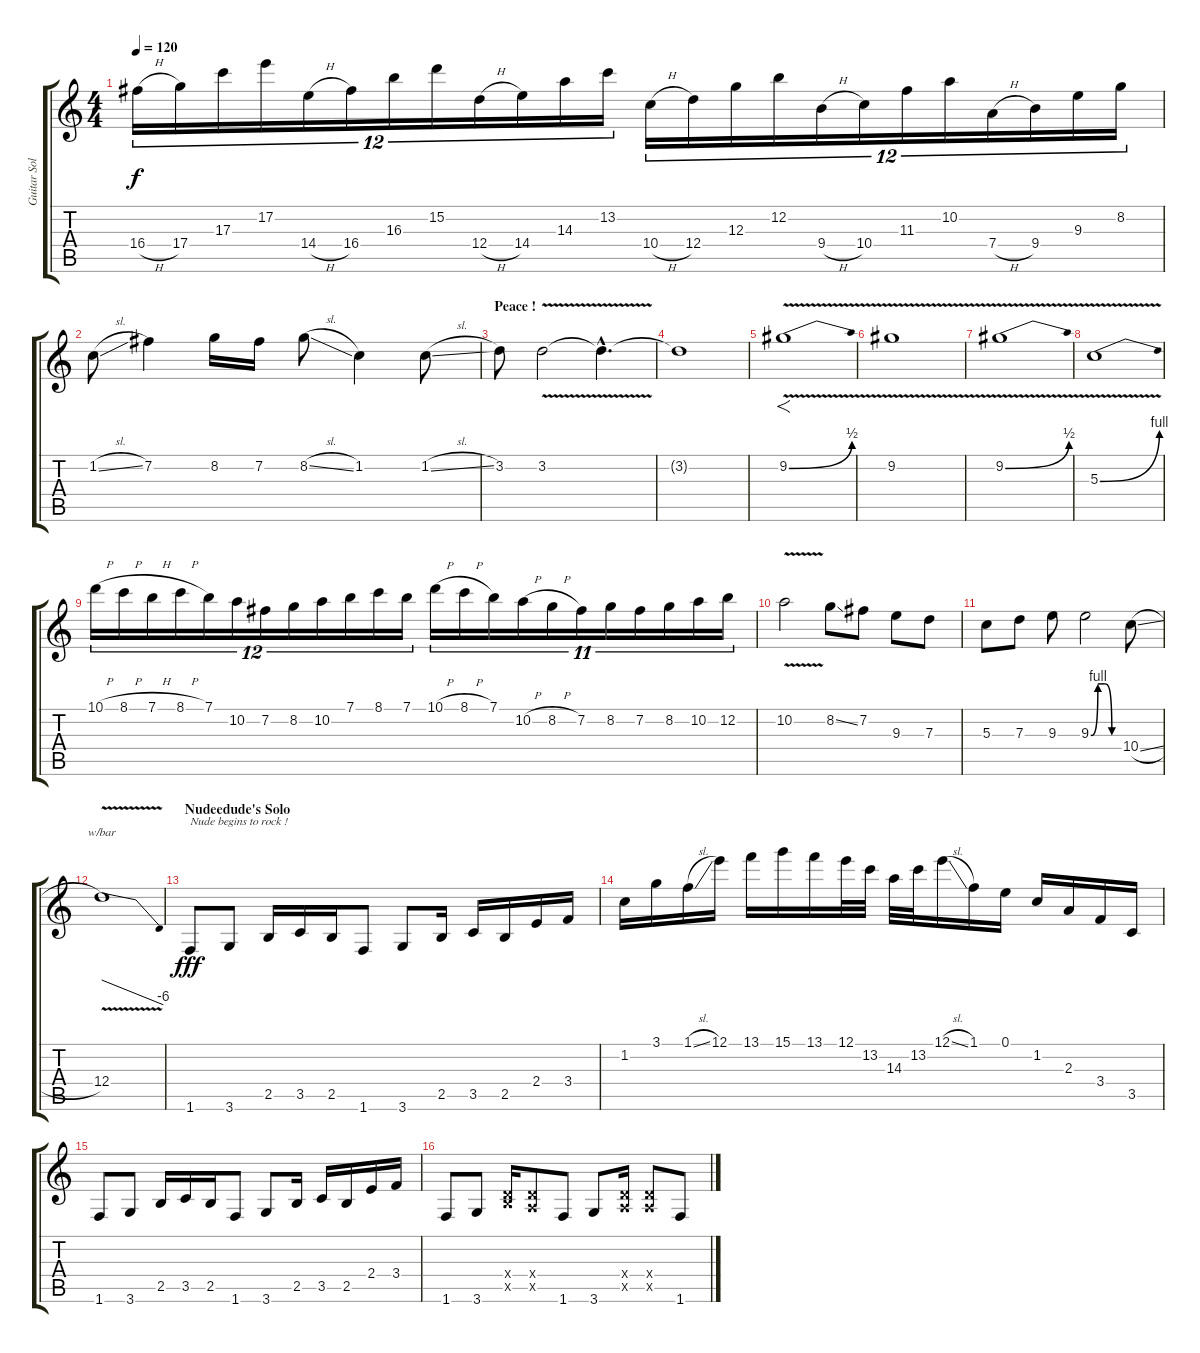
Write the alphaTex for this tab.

\track ("Guitar Solo" "Guitar Sol") {instrument distortionguitar}
\staff {score tabs}
\tuning (E4 B3 G3 D3 A2 E2) {hide}
\ts (4 4)
\tempo 120
\clef g2
\ks c
16.4{h}.16{tu (12 8) dy f balance 15} 17.4.16{tu (12 8)} 17.3.16{tu (12 8)} 17.2.16{tu (12 8)} 14.4{h}.16{tu (12 8)} 16.4.16{tu (12 8)} 16.3.16{tu (12 8)} 15.2.16{tu (12 8)} 12.4{h}.16{tu (12 8)} 14.4.16{tu (12 8)} 14.3.16{tu (12 8)} 13.2.16{tu (12 8)} 10.4{h}.16{tu (12 8)} 12.4.16{tu (12 8)} 12.3.16{tu (12 8)} 12.2.16{tu (12 8)} 9.4{h}.16{tu (12 8)} 10.4.16{tu (12 8)} 11.3.16{tu (12 8)} 10.2.16{tu (12 8)} 7.4{h}.16{tu (12 8)} 9.4.16{tu (12 8)} 9.3.16{tu (12 8)} 8.2.16{tu (12 8)} |
1.2{sl}.8{balance 15} 7.2.4 8.2.16 7.2.16 8.2{sl}.8 1.2.4 1.2{sl}.8 |
\section ("" "Peace !")
3.2.8{balance 15} 3.2{v}.2 3.2{hac t}.4{d} |
3.2{t}.1 |
9.2{be (bend 0 0 60 2) v}.1{f} |
9.2{v}.1 |
9.2{be (bend 0 0 60 2) v}.1 |
5.3{be (bend 0 0 60 4) v}.1 |
10.1{h}.16{tu (12 8)} 8.1{h}.16{tu (12 8)} 7.1{h}.16{tu (12 8)} 8.1{h}.16{tu (12 8)} 7.1.16{tu (12 8)} 10.2.16{tu (12 8)} 7.2.16{tu (12 8)} 8.2.16{tu (12 8)} 10.2.16{tu (12 8)} 7.1.16{tu (12 8)} 8.1.16{tu (12 8)} 7.1.16{tu (12 8)} 10.1{h}.16{tu (11 8)} 8.1{h}.16{tu (11 8)} 7.1.16{tu (11 8)} 10.2{h}.16{tu (11 8)} 8.2{h}.16{tu (11 8)} 7.2.16{tu (11 8)} 8.2.16{tu (11 8)} 7.2.16{tu (11 8)} 8.2.16{tu (11 8)} 10.2.16{tu (11 8)} 12.2.16{tu (11 8)} |
10.2{v}.2 8.2{ss}.8 7.2.8 9.3.8 7.3.8 |
5.3.8 7.3.8 9.3.8 9.3{be (custom 0 0 15 4 30 4 45 0 60 0)}.2 10.4{sl}.8 |
12.4{v}.1{tbe (dive default 0 0 60 -24)} |
\section ("" "Nudeedude's Solo")
1.6.8{txt "Nude begins to rock !" dy fff volume 16 balance 15} 3.6.8 2.5.16 3.5.16 2.5.16 1.6.8 3.6.8 2.5.16 3.5.16 2.5.16 2.4.16 3.4.16 |
1.2.16 3.1.16 1.1{sl}.16 12.1.16 13.1.16 15.1.16 13.1.16 12.1.32 13.2.32 14.3.32 13.2.32 12.1{sl}.16 1.1.16 0.1.16 1.2.16 2.3.16 3.4.16 3.5.16 |
1.6.8{volume 16 balance 15} 3.6.8 2.5.16 3.5.16 2.5.16 1.6.8 3.6.8 2.5.16 3.5.16 2.5.16 2.4.16 3.4.16 |
1.6.8 3.6.8 (0.4{x} 2.5{x}).16 (0.4{x} 0.5{x}).8 1.6.8 3.6.8 (0.4{x} 0.5{x}).16 (0.4{x} 0.5{x}).8 1.6.8
